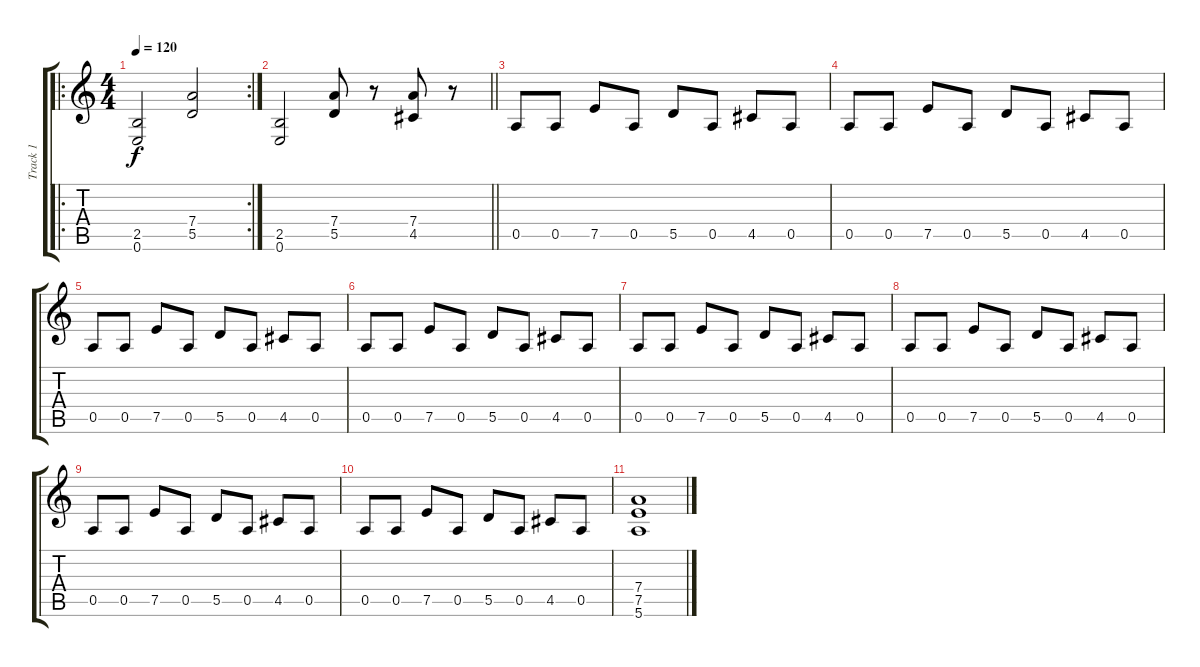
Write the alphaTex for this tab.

\track ("Track 1" "Track 1") {instrument distortionguitar}
\staff {score tabs}
\tuning (E4 B3 G3 D3 A2 E2) {hide}
\ro
\rc 2
\ts (4 4)
\tempo 120
\clef g2
\ks c
(2.5 0.6).2{dy f} (7.4 5.5).2 |
\barLineRight lightlight
(2.5 0.6).2 (7.4 5.5).8 r.8 (7.4 4.5).8 r.8 |
\section ("" "")
0.5.8 0.5.8 7.5.8 0.5.8 5.5.8 0.5.8 4.5.8 0.5.8 |
0.5.8 0.5.8 7.5.8 0.5.8 5.5.8 0.5.8 4.5.8 0.5.8 |
0.5.8 0.5.8 7.5.8 0.5.8 5.5.8 0.5.8 4.5.8 0.5.8 |
0.5.8 0.5.8 7.5.8 0.5.8 5.5.8 0.5.8 4.5.8 0.5.8 |
0.5.8 0.5.8 7.5.8 0.5.8 5.5.8 0.5.8 4.5.8 0.5.8 |
0.5.8 0.5.8 7.5.8 0.5.8 5.5.8 0.5.8 4.5.8 0.5.8 |
0.5.8 0.5.8 7.5.8 0.5.8 5.5.8 0.5.8 4.5.8 0.5.8 |
0.5.8 0.5.8 7.5.8 0.5.8 5.5.8 0.5.8 4.5.8 0.5.8 |
(7.4 7.5 5.6).1
